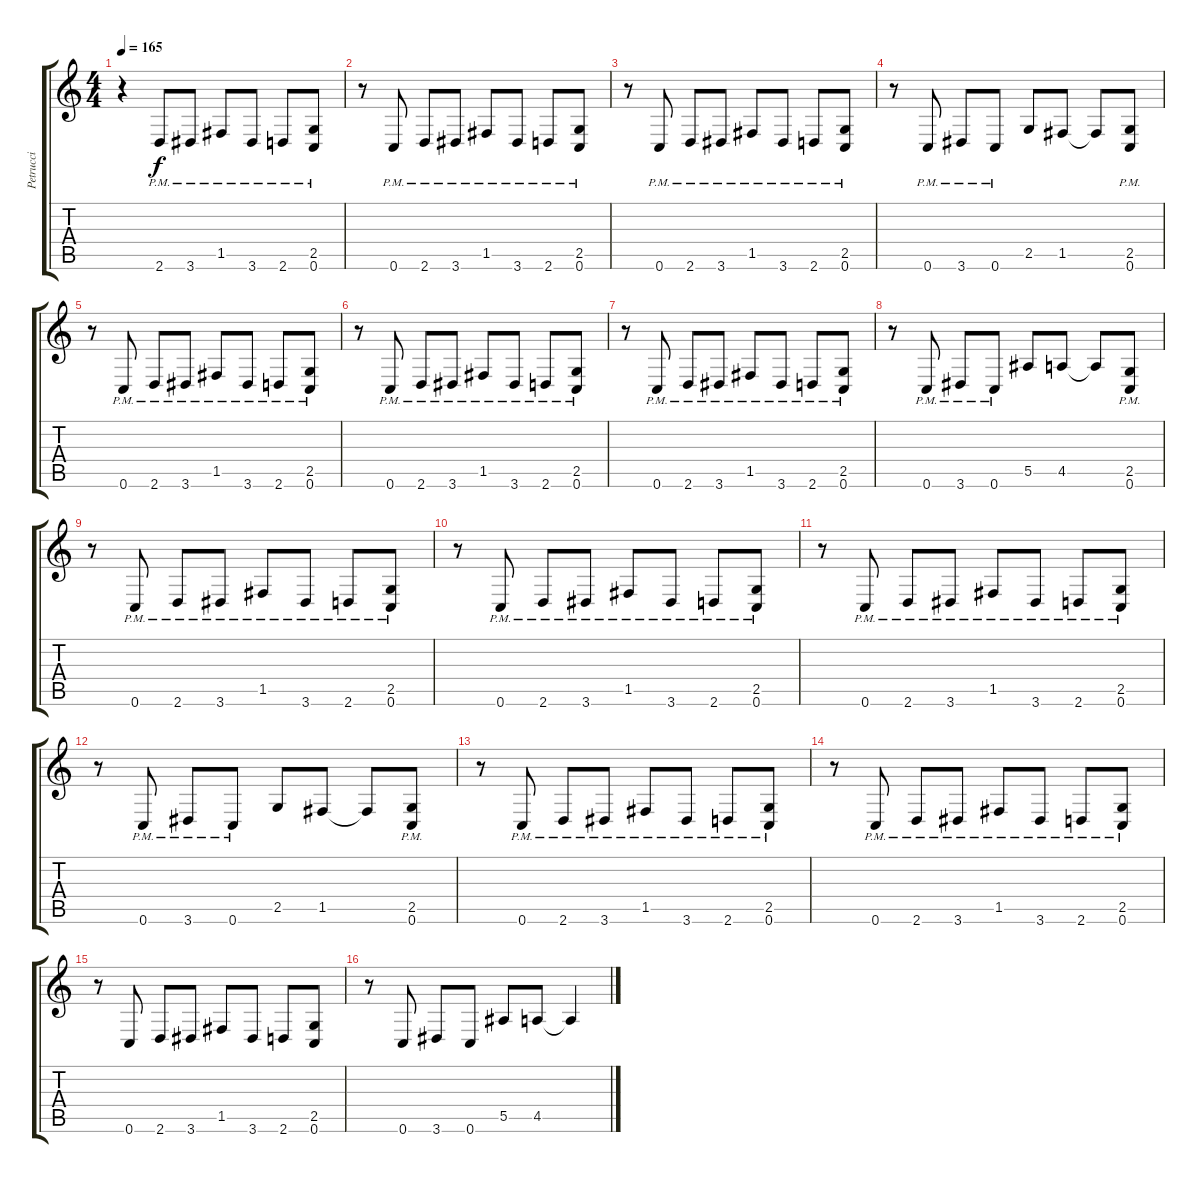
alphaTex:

\track ("Petrucci" "Petrucci") {instrument distortionguitar}
\staff {score tabs}
\tuning (C4 G3 Eb3 Bb2 F2 C2) {hide}
\ts (4 4)
\tempo 165
\clef g2
\ks c
r.4{dy f} 2.6{pm}.8 3.6{pm}.8 1.5{pm}.8 3.6{pm}.8 2.6{pm}.8 (2.5{pm} 0.6{pm}).8 |
r.8 0.6{pm}.8 2.6{pm}.8 3.6{pm}.8 1.5{pm}.8 3.6{pm}.8 2.6{pm}.8 (2.5{pm} 0.6{pm}).8 |
r.8 0.6{pm}.8 2.6{pm}.8 3.6{pm}.8 1.5{pm}.8 3.6{pm}.8 2.6{pm}.8 (2.5{pm} 0.6{pm}).8 |
r.8 0.6{pm}.8 3.6{pm}.8 0.6{pm}.8 2.5.8 1.5.8 1.5{t}.8 (2.5{pm} 0.6{pm}).8 |
r.8 0.6{pm}.8 2.6{pm}.8 3.6{pm}.8 1.5{pm}.8 3.6{pm}.8 2.6{pm}.8 (2.5{pm} 0.6{pm}).8 |
r.8 0.6{pm}.8 2.6{pm}.8 3.6{pm}.8 1.5{pm}.8 3.6{pm}.8 2.6{pm}.8 (2.5{pm} 0.6{pm}).8 |
r.8 0.6{pm}.8 2.6{pm}.8 3.6{pm}.8 1.5{pm}.8 3.6{pm}.8 2.6{pm}.8 (2.5{pm} 0.6{pm}).8 |
r.8 0.6{pm}.8 3.6{pm}.8 0.6{pm}.8 5.5.8 4.5.8 4.5{t}.8 (2.5{pm} 0.6{pm}).8 |
r.8 0.6{pm}.8 2.6{pm}.8 3.6{pm}.8 1.5{pm}.8 3.6{pm}.8 2.6{pm}.8 (2.5{pm} 0.6{pm}).8 |
r.8 0.6{pm}.8 2.6{pm}.8 3.6{pm}.8 1.5{pm}.8 3.6{pm}.8 2.6{pm}.8 (2.5{pm} 0.6{pm}).8 |
r.8 0.6{pm}.8 2.6{pm}.8 3.6{pm}.8 1.5{pm}.8 3.6{pm}.8 2.6{pm}.8 (2.5{pm} 0.6{pm}).8 |
r.8 0.6{pm}.8 3.6{pm}.8 0.6{pm}.8 2.5.8 1.5.8 1.5{t}.8 (2.5{pm} 0.6{pm}).8 |
r.8 0.6{pm}.8 2.6{pm}.8 3.6{pm}.8 1.5{pm}.8 3.6{pm}.8 2.6{pm}.8 (2.5{pm} 0.6{pm}).8 |
r.8 0.6{pm}.8 2.6{pm}.8 3.6{pm}.8 1.5{pm}.8 3.6{pm}.8 2.6{pm}.8 (2.5{pm} 0.6{pm}).8 |
r.8 0.6.8 2.6.8 3.6.8 1.5.8 3.6.8 2.6.8 (2.5 0.6).8 |
r.8 0.6.8 3.6.8 0.6.8 5.5.8 4.5.8 4.5{t}.4
